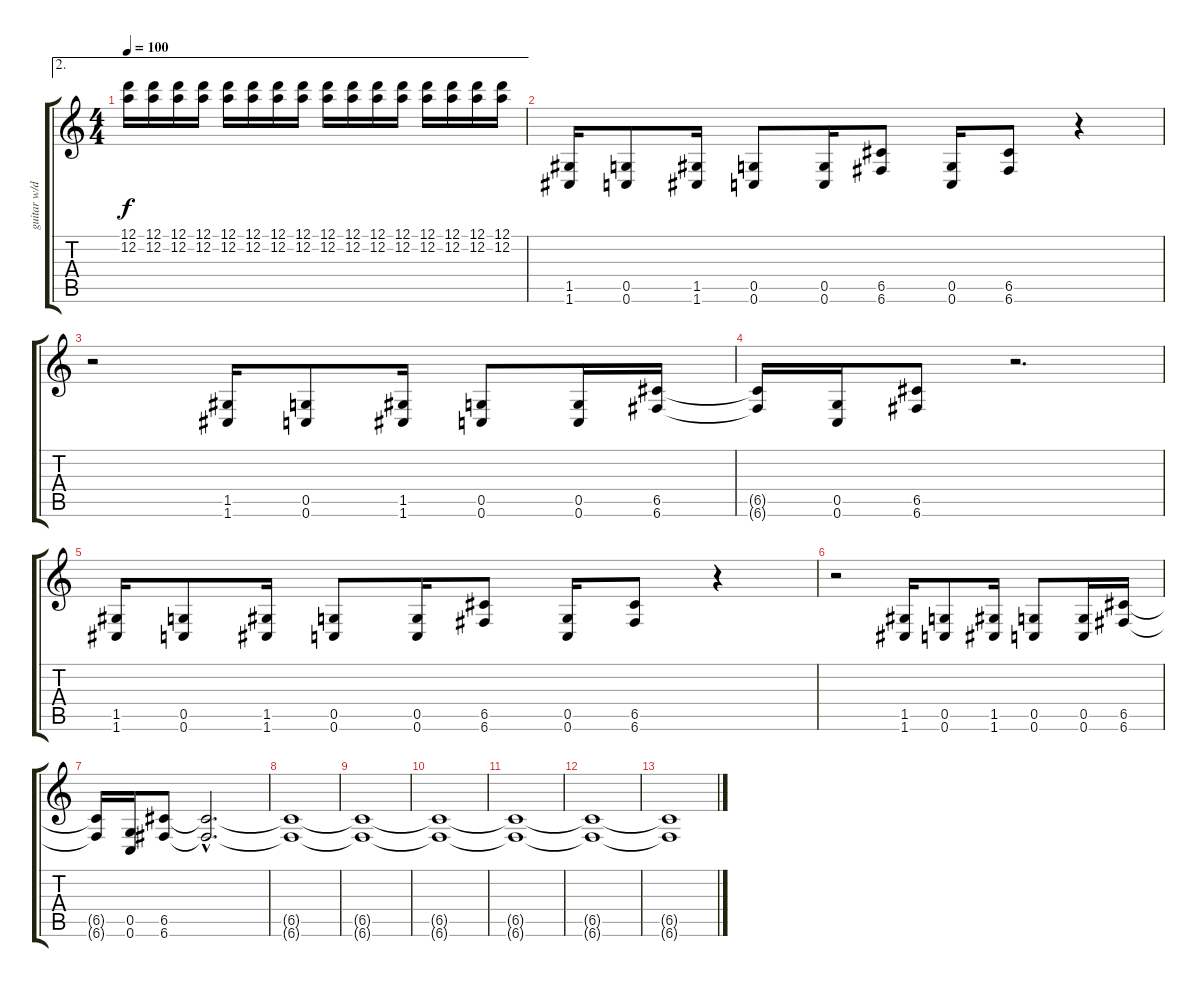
\track ("guitar w/dist" "guitar w/d") {instrument distortionguitar}
\staff {score tabs}
\tuning (D4 A3 F3 C3 G2 C2) {hide}
\ae 2
\ts (4 4)
\tempo 100
\clef g2
\ks c
(12.1 12.2).16{dy f} (12.1 12.2).16 (12.1 12.2).16 (12.1 12.2).16 (12.1 12.2).16 (12.1 12.2).16 (12.1 12.2).16 (12.1 12.2).16 (12.1 12.2).16 (12.1 12.2).16 (12.1 12.2).16 (12.1 12.2).16 (12.1 12.2).16 (12.1 12.2).16 (12.1 12.2).16 (12.1 12.2).16 |
(1.5 1.6).16 (0.5 0.6).8 (1.5 1.6).16 (0.5 0.6).8 (0.5 0.6).16 (6.5 6.6).8 (0.5 0.6).16 (6.5 6.6).8 r.4 |
r.2 (1.5 1.6).16 (0.5 0.6).8 (1.5 1.6).16 (0.5 0.6).8 (0.5 0.6).16 (6.5 6.6).16 |
(6.5{t} 6.6{t}).16 (0.5 0.6).16 (6.5 6.6).8 r.2{d} |
(1.5 1.6).16 (0.5 0.6).8 (1.5 1.6).16 (0.5 0.6).8 (0.5 0.6).16 (6.5 6.6).8 (0.5 0.6).16 (6.5 6.6).8 r.4 |
r.2 (1.5 1.6).16 (0.5 0.6).8 (1.5 1.6).16 (0.5 0.6).8 (0.5 0.6).16 (6.5 6.6).16 |
(6.5{t} 6.6{t}).16 (0.5 0.6).16 (6.5 6.6).8 (6.5{hac t} 6.6{hac t}).2{d} |
(6.5{t} 6.6{t}).1 |
(6.5{t} 6.6{t}).1 |
(6.5{t} 6.6{t}).1 |
(6.5{t} 6.6{t}).1 |
(6.5{t} 6.6{t}).1 |
(6.5{t} 6.6{t}).1
